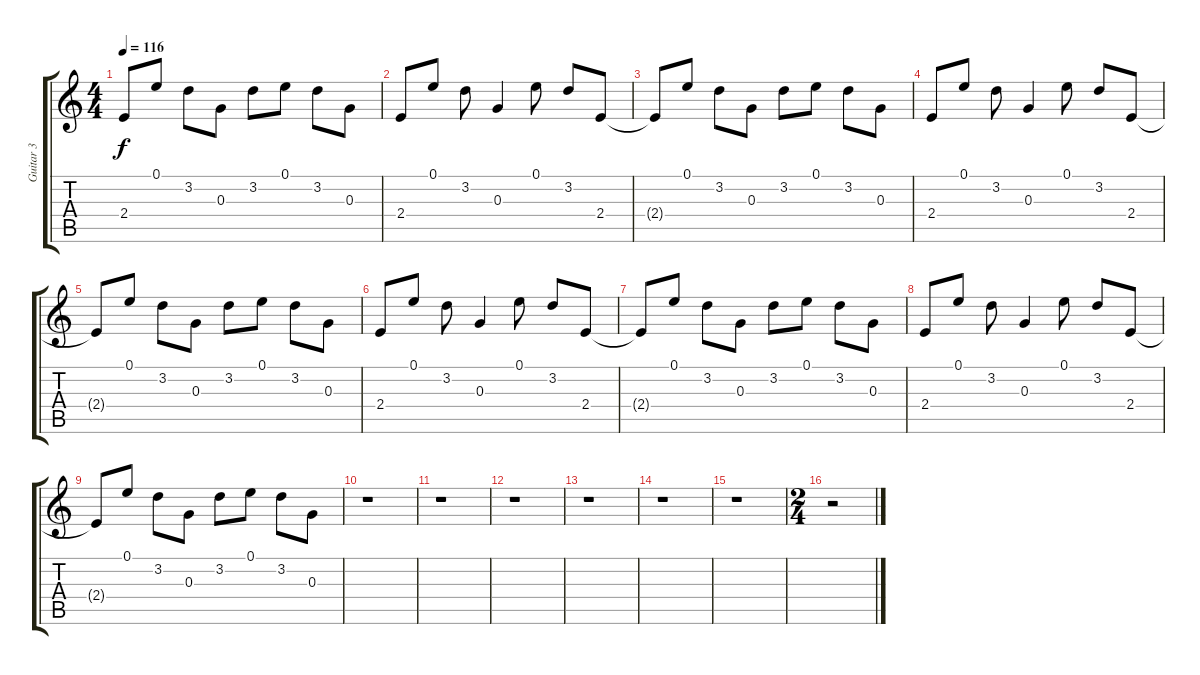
\track ("Guitar 3" "Guitar 3") {instrument electricguitarclean}
\staff {score tabs}
\tuning (E4 B3 G3 D3 A2 E2) {hide}
\ts (4 4)
\tempo 116
\clef g2
\ks c
2.4{t}.8{dy f} 0.1.8 3.2.8 0.3.8 3.2.8 0.1.8 3.2.8 0.3.8 |
2.4.8 0.1.8 3.2.8 0.3.4 0.1.8 3.2.8 2.4.8 |
2.4{t}.8 0.1.8 3.2.8 0.3.8 3.2.8 0.1.8 3.2.8 0.3.8 |
2.4.8 0.1.8 3.2.8 0.3.4 0.1.8 3.2.8 2.4.8 |
2.4{t}.8 0.1.8 3.2.8 0.3.8 3.2.8 0.1.8 3.2.8 0.3.8 |
2.4.8 0.1.8 3.2.8 0.3.4 0.1.8 3.2.8 2.4.8 |
2.4{t}.8 0.1.8 3.2.8 0.3.8 3.2.8 0.1.8 3.2.8 0.3.8 |
2.4.8 0.1.8 3.2.8 0.3.4 0.1.8 3.2.8 2.4.8 |
2.4{t}.8 0.1.8 3.2.8 0.3.8 3.2.8 0.1.8 3.2.8 0.3.8 |
r.1 |
r.1 |
r.1 |
r.1 |
r.1 |
r.1 |
\ts (2 4)
r.2
